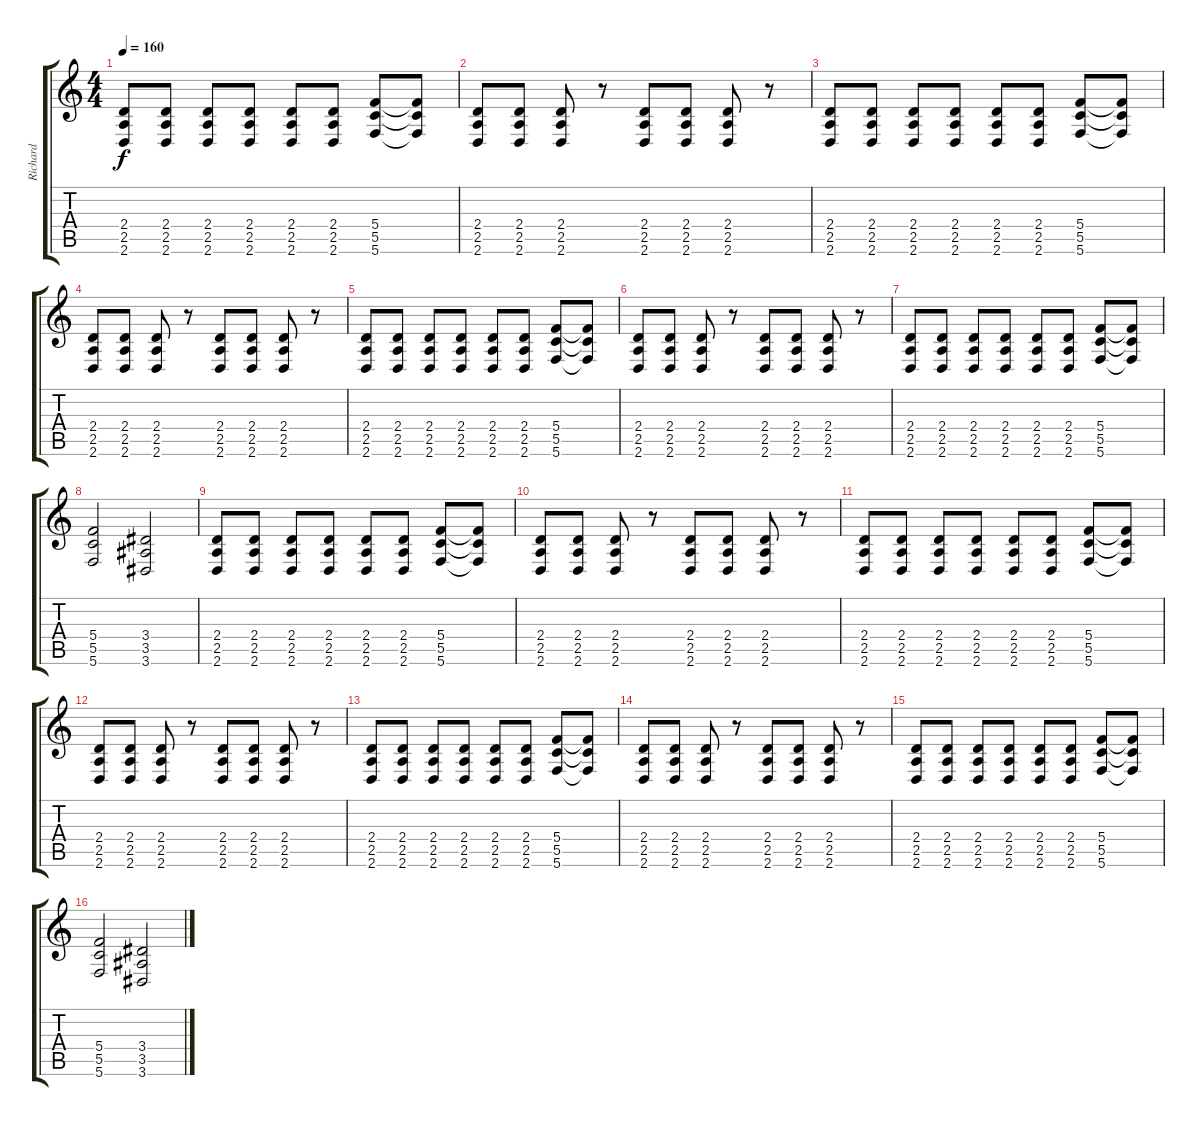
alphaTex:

\track ("Richard" "Richard") {instrument distortionguitar}
\staff {score tabs}
\tuning (D4 A3 F3 C3 G2 C2) {hide}
\ts (4 4)
\tempo 160
\clef g2
\ks c
(2.4 2.5 2.6).8{dy f} (2.4 2.5 2.6).8 (2.4 2.5 2.6).8 (2.4 2.5 2.6).8 (2.4 2.5 2.6).8 (2.4 2.5 2.6).8 (5.4 5.5 5.6).8 (5.4{t} 5.5{t} 5.6{t}).8 |
(2.4 2.5 2.6).8 (2.4 2.5 2.6).8 (2.4 2.5 2.6).8 r.8 (2.4 2.5 2.6).8 (2.4 2.5 2.6).8 (2.4 2.5 2.6).8 r.8 |
(2.4 2.5 2.6).8 (2.4 2.5 2.6).8 (2.4 2.5 2.6).8 (2.4 2.5 2.6).8 (2.4 2.5 2.6).8 (2.4 2.5 2.6).8 (5.4 5.5 5.6).8 (5.4{t} 5.5{t} 5.6{t}).8 |
(2.4 2.5 2.6).8 (2.4 2.5 2.6).8 (2.4 2.5 2.6).8 r.8 (2.4 2.5 2.6).8 (2.4 2.5 2.6).8 (2.4 2.5 2.6).8 r.8 |
(2.4 2.5 2.6).8 (2.4 2.5 2.6).8 (2.4 2.5 2.6).8 (2.4 2.5 2.6).8 (2.4 2.5 2.6).8 (2.4 2.5 2.6).8 (5.4 5.5 5.6).8 (5.4{t} 5.5{t} 5.6{t}).8 |
(2.4 2.5 2.6).8 (2.4 2.5 2.6).8 (2.4 2.5 2.6).8 r.8 (2.4 2.5 2.6).8 (2.4 2.5 2.6).8 (2.4 2.5 2.6).8 r.8 |
(2.4 2.5 2.6).8 (2.4 2.5 2.6).8 (2.4 2.5 2.6).8 (2.4 2.5 2.6).8 (2.4 2.5 2.6).8 (2.4 2.5 2.6).8 (5.4 5.5 5.6).8 (5.4{t} 5.5{t} 5.6{t}).8 |
(5.4 5.5 5.6).2 (3.4 3.5 3.6).2 |
(2.4 2.5 2.6).8 (2.4 2.5 2.6).8 (2.4 2.5 2.6).8 (2.4 2.5 2.6).8 (2.4 2.5 2.6).8 (2.4 2.5 2.6).8 (5.4 5.5 5.6).8 (5.4{t} 5.5{t} 5.6{t}).8 |
(2.4 2.5 2.6).8 (2.4 2.5 2.6).8 (2.4 2.5 2.6).8 r.8 (2.4 2.5 2.6).8 (2.4 2.5 2.6).8 (2.4 2.5 2.6).8 r.8 |
(2.4 2.5 2.6).8 (2.4 2.5 2.6).8 (2.4 2.5 2.6).8 (2.4 2.5 2.6).8 (2.4 2.5 2.6).8 (2.4 2.5 2.6).8 (5.4 5.5 5.6).8 (5.4{t} 5.5{t} 5.6{t}).8 |
(2.4 2.5 2.6).8 (2.4 2.5 2.6).8 (2.4 2.5 2.6).8 r.8 (2.4 2.5 2.6).8 (2.4 2.5 2.6).8 (2.4 2.5 2.6).8 r.8 |
(2.4 2.5 2.6).8 (2.4 2.5 2.6).8 (2.4 2.5 2.6).8 (2.4 2.5 2.6).8 (2.4 2.5 2.6).8 (2.4 2.5 2.6).8 (5.4 5.5 5.6).8 (5.4{t} 5.5{t} 5.6{t}).8 |
(2.4 2.5 2.6).8 (2.4 2.5 2.6).8 (2.4 2.5 2.6).8 r.8 (2.4 2.5 2.6).8 (2.4 2.5 2.6).8 (2.4 2.5 2.6).8 r.8 |
(2.4 2.5 2.6).8 (2.4 2.5 2.6).8 (2.4 2.5 2.6).8 (2.4 2.5 2.6).8 (2.4 2.5 2.6).8 (2.4 2.5 2.6).8 (5.4 5.5 5.6).8 (5.4{t} 5.5{t} 5.6{t}).8 |
(5.4 5.5 5.6).2 (3.4 3.5 3.6).2
